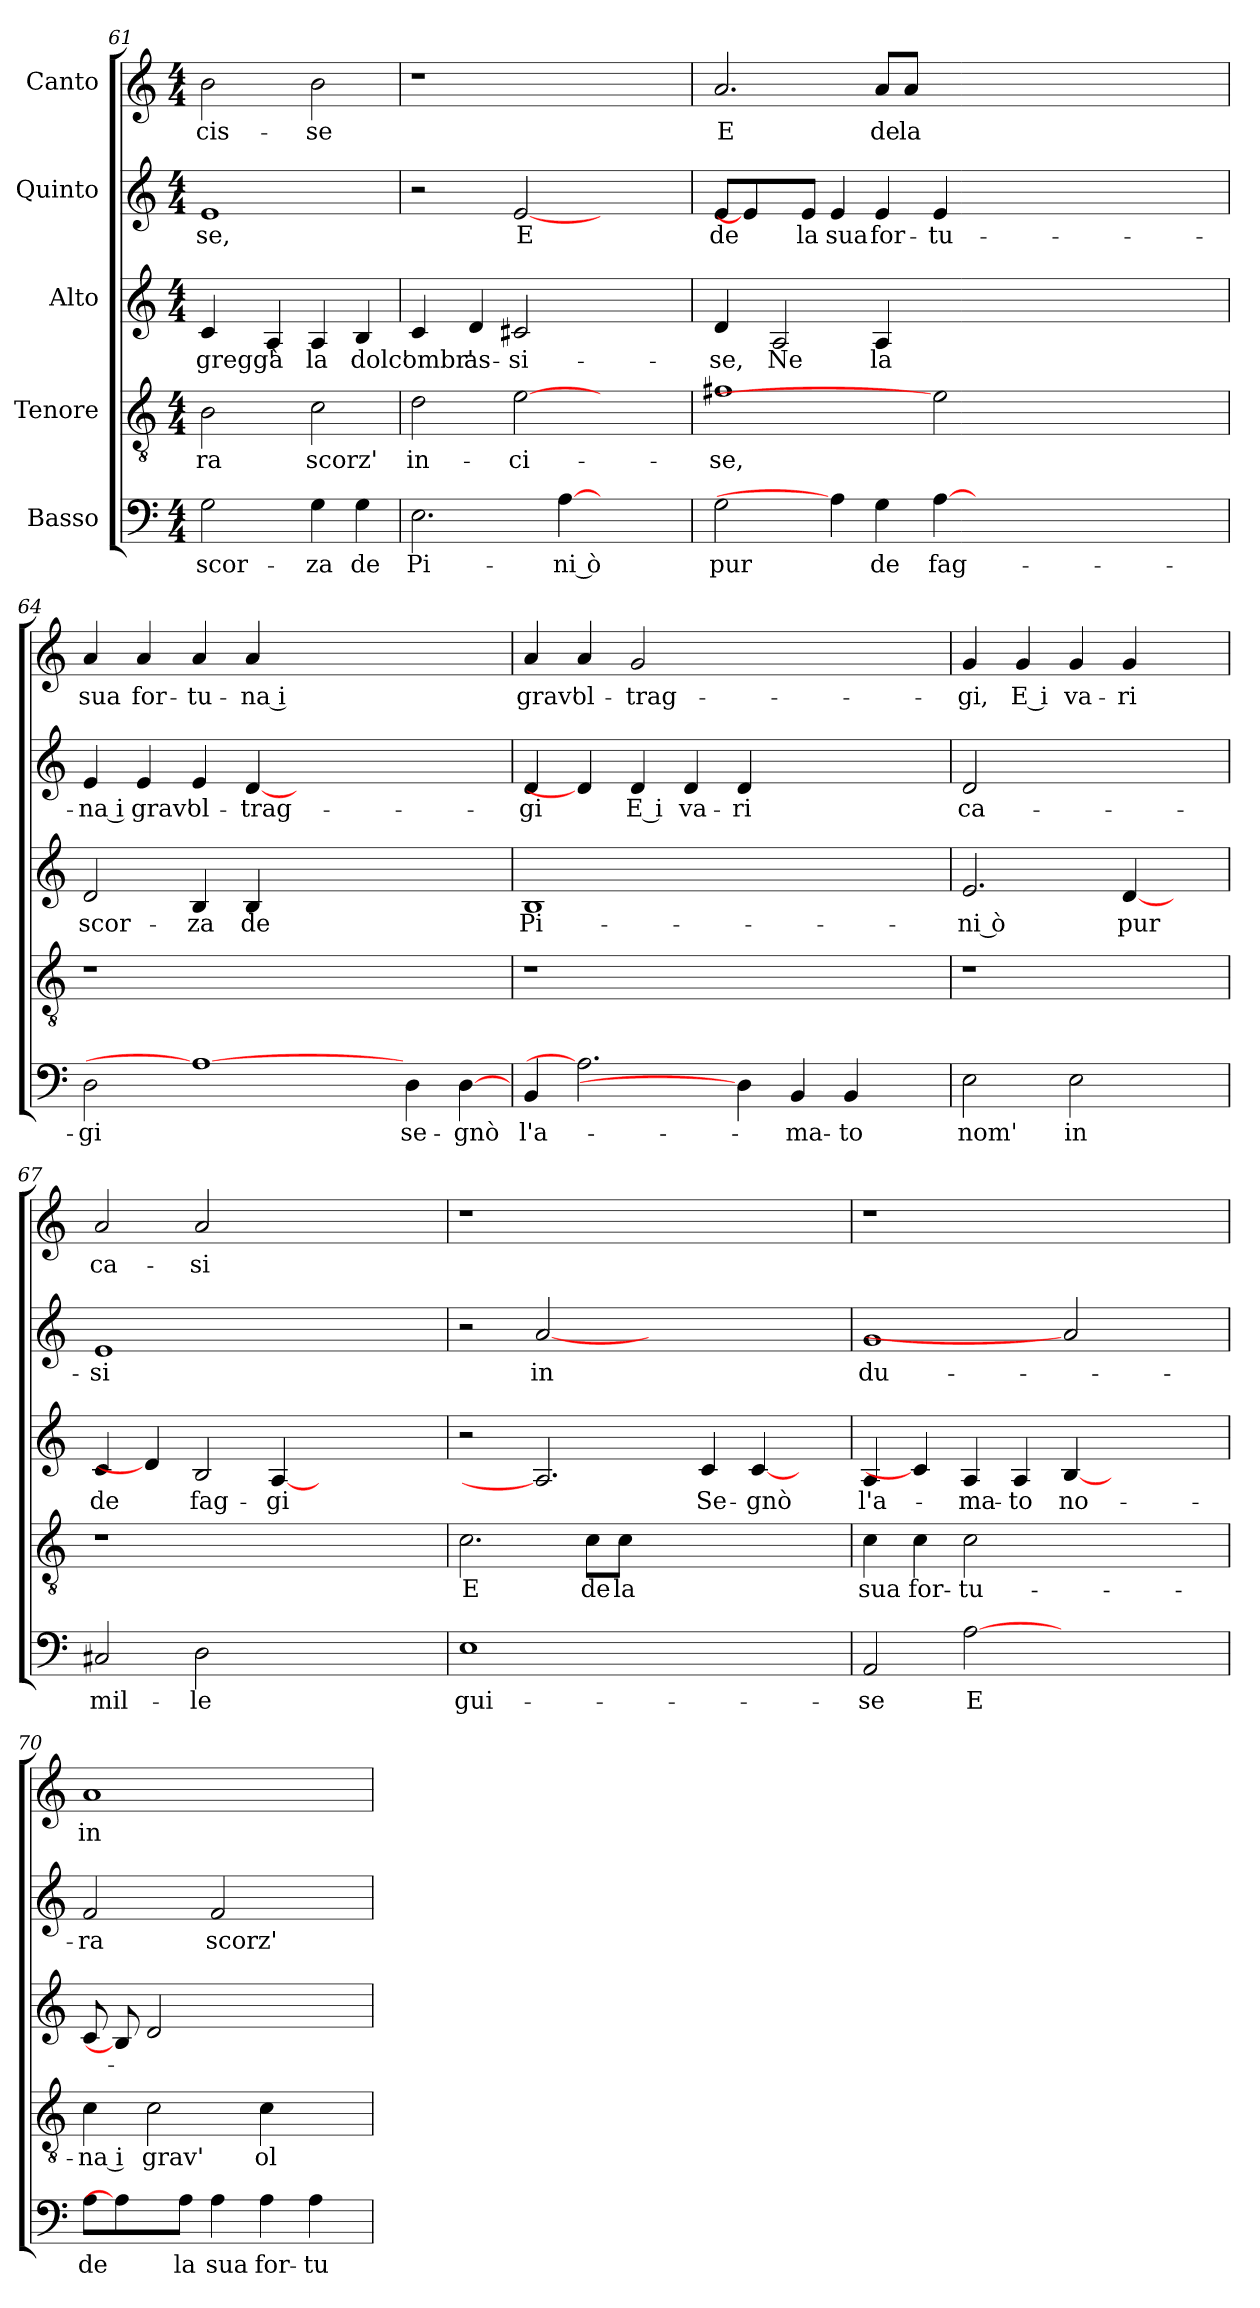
**kern	**text	**kern	**text	**kern	**text	**kern	**text	**kern	**text
*part5	*part5	*part4	*part4	*part3	*part3	*part2	*part2	*part1	*part1
*staff5	*staff5	*staff4	*staff4	*staff3	*staff3	*staff2	*staff2	*staff1	*staff1
*I"Basso	*	*I"Tenore	*	*I"Alto	*	*I"Quinto	*	*I"Canto	*
!!LO:PB:g=z
*clefF4	*	*clefGv2	*	*clefG2	*	*clefG2	*	*clefG2	*
*k[]	*	*k[]	*	*k[]	*	*k[]	*	*k[]	*
*M4/4	*	*M4/4	*	*M4/4	*	*M4/4	*	*M4/4	*
=61	=61	=61	=61	=61	=61	=61	=61	=61	=61
!	!LO:LY:b	!	!LO:LY:b	!	!LO:LY:b	!	!LO:LY:b	!	!LO:LY:b
2G\	scor-	2B\	-ra	4c/	gregg'	1e	-se,	2b\	-cis-
!	!	!	!	!	!LO:LY:b	!	!	!	!
.	.	.	.	4A/	à	.	.	.	.
!	!LO:LY:b	!	!LO:LY:b	!	!LO:LY:b	!	!	!	!LO:LY:b
4G\	-za	2c\	scorz'	4A/	la	.	.	2b\	-se
!	!LO:LY:b	!	!	!	!LO:LY:b	!	!	!	!
4G\	de	.	.	4B/	dolc'	.	.	.	.
=62	=62	=62	=62	=62	=62	=62	=62	=62	=62
!	!LO:LY:b	!	!LO:LY:b	!	!LO:LY:b	!	!	!	!
2.E\	Pi-	2d\	in-	4c/	ombr'	2r	.	1r	.
!	!	!	!	!	!LO:LY:b	!	!	!	!
.	.	.	.	4d/	as-	.	.	.	.
!	!	!	!LO:LY:b	!	!LO:LY:b	!	!LO:LY:b	!	!
.	.	[2e	-ci-	2c#X/	-si-	[2e/	E	.	.
!	!LO:LY:b	!	!	!	!	!	!	!	!
[4A\	-ni ò	.	.	.	.	.	.	.	.
4ryy	.	2ryy	.	2ryy	.	4ryy	.	2ryy	.
4ryy	.	.	.	.	.	4ryy	.	.	.
=63	=63	=63	=63	=63	=63	=63	=63	=63	=63
!	!LO:LY:b	!	!LO:LY:b	!	!LO:LY:b	!	!LO:LY:b	!	!LO:LY:b
2G\	pur	1f#X	-se,	4d/	-se,	8e/L	de	2.a/	E
.	.	.	.	.	.	4e/]	.	.	.
!	!	!	!	!	!LO:LY:b	!	!	!	!
.	.	.	.	2A/	Ne	.	.	.	.
!	!	!	!	!	!	!	!LO:LY:b	!	!
.	.	.	.	.	.	8e/J	la	.	.
!	!	!	!	!	!	!	!LO:LY:b	!	!
4A\]	.	.	.	.	.	4e/	sua	.	.
!	!LO:LY:b	!	!	!	!LO:LY:b	!	!LO:LY:b	!	!LO:LY:b
4G\	de	.	.	4A/	la	4e/	for-	8a/L	de
!	!	!	!	!	!	!	!	!	!LO:LY:b
.	.	.	.	.	.	.	.	8a/J	la
!	!LO:LY:b	!	!	!	!	!	!LO:LY:b	!	!
[4A	fag-	2e]	.	1..ryy	.	4e/	-tu-	1..ryy	.
0ryy	.	.	.	.	.	1..ryy	.	.	.
.	.	1..ryy	.	.	.	.	.	.	.
.	.	.	.	2ryy	.	.	.	2ryy	.
.	.	.	.	.	.	4ryy	.	.	.
=64	=64	=64	=64	=64	=64	=64	=64	=64	=64
!	!LO:LY:b	!	!	!	!LO:LY:b	!	!LO:LY:b	!	!LO:LY:b
2D\	-gi	1r	.	2d/	scor-	4e/	-na i	4a/	sua
!	!	!	!	!	!	!	!LO:LY:b	!	!LO:LY:b
.	.	.	.	.	.	4e/	grav'	4a/	for-
!	!	!	!	!	!LO:LY:b	!	!LO:LY:b	!	!LO:LY:b
1A_	.	.	.	4B/	-za	4e/	ol-	4a/	-tu-
!	!	!	!	!	!LO:LY:b	!	!LO:LY:b	!	!LO:LY:b
.	.	.	.	4B/	de	[4d/	-trag-	4a/	-na i
.	.	4ryy	.	4ryy	.	1ryy	.	4ryy	.
.	.	2.ryy	.	2.ryy	.	.	.	2.ryy	.
!	!LO:LY:b	!	!	!	!	!	!	!	!
4D\	se-	.	.	.	.	.	.	.	.
!	!LO:LY:b	!	!	!	!	!	!	!	!
[4D\	-gnò	.	.	.	.	.	.	.	.
!!LO:LB:g=z
=65	=65	=65	=65	=65	=65	=65	=65	=65	=65
!	!LO:LY:b	!	!	!	!LO:LY:b	!	!LO:LY:b	!	!LO:LY:b
4BB/	l'a-	1r	.	1B	Pi-	4d/	-gi	4a/	grav'
!	!	!	!	!	!	!	!	!	!LO:LY:b
2.A]	.	.	.	.	.	4d/]	.	4a/	ol-
!	!	!	!	!	!	!	!LO:LY:b	!	!LO:LY:b
.	.	.	.	.	.	4d/	E i	2g/	-trag-
!	!	!	!	!	!	!	!LO:LY:b	!	!
.	.	.	.	.	.	4d/	va-	.	.
!	!	!	!	!	!	!	!LO:LY:b	!	!
4D\]	.	1ryy	.	1ryy	.	4d/	-ri	1ryy	.
!	!LO:LY:b	!	!	!	!	!	!	!	!
4BB/	-ma-	.	.	.	.	2.ryy	.	.	.
!	!LO:LY:b	!	!	!	!	!	!	!	!
4BB/	-to	.	.	.	.	.	.	.	.
4ryy	.	.	.	.	.	.	.	.	.
!!LO:LB:g=z
=66	=66	=66	=66	=66	=66	=66	=66	=66	=66
!	!LO:LY:b	!	!	!	!LO:LY:b	!	!LO:LY:b	!	!LO:LY:b
2E\	nom'	1r	.	2.e/	-ni ò	2d/	ca-	4g/	-gi,
!	!	!	!	!	!	!	!	!	!LO:LY:b
.	.	.	.	.	.	.	.	4g/	E i
!	!LO:LY:b	!	!	!	!	!	!	!	!LO:LY:b
2E\	in	.	.	.	.	2ryy	.	4g/	va-
!	!	!	!	!	!LO:LY:b	!	!	!	!LO:LY:b
.	.	.	.	[4d/	pur	.	.	4g/	-ri
4ryy	.	4ryy	.	4ryy	.	4ryy	.	4ryy	.
!!LO:PB:g=z
=67	=67	=67	=67	=67	=67	=67	=67	=67	=67
!	!LO:LY:b	!	!	!	!LO:LY:b	!	!LO:LY:b	!	!LO:LY:b
2C#X/	mil-	1r	.	4c/	de	1e	-si	2a/	ca-
.	.	.	.	4d/]	.	.	.	.	.
!	!LO:LY:b	!	!	!	!LO:LY:b	!	!	!	!LO:LY:b
2D\	-le	.	.	2B/	fag-	.	.	2a/	-si
!	!	!	!	!	!LO:LY:b	!	!	!	!
2.ryy	.	2.ryy	.	[4A	-gi	4ryy	.	2.ryy	.
.	.	.	.	2.ryy	.	2.ryy	.	.	.
4ryy	.	4ryy	.	.	.	.	.	4ryy	.
=68	=68	=68	=68	=68	=68	=68	=68	=68	=68
!	!LO:LY:b	!	!LO:LY:b	!	!	!	!	!	!
1E	gui-	2.c\	E	2r	.	2r	.	1r	.
!	!	!	!	!	!	!	!LO:LY:b	!	!
.	.	.	.	2.A]	.	[2a	in	.	.
!	!	!	!LO:LY:b	!	!	!	!	!	!
.	.	8c\L	de	.	.	.	.	.	.
!	!	!	!LO:LY:b	!	!	!	!	!	!
.	.	8c\J	la	.	.	.	.	.	.
2ryy	.	2ryy	.	.	.	1ryy	.	2ryy	.
!	!	!	!	!	!LO:LY:b	!	!	!	!
.	.	.	.	4c/	Se-	.	.	.	.
!	!	!	!	!	!LO:LY:b	!	!	!	!
2ryy	.	2ryy	.	[4c/	-gnò	.	.	2ryy	.
.	.	.	.	4ryy	.	.	.	.	.
=69	=69	=69	=69	=69	=69	=69	=69	=69	=69
!	!LO:LY:b	!	!LO:LY:b	!	!LO:LY:b	!	!LO:LY:b	!	!
2AA/	-se	4c\	sua	4A/	l'a-	1g	du-	1r	.
!	!	!	!LO:LY:b	!	!	!	!	!	!
.	.	4c\	for-	4c/]	.	.	.	.	.
!	!LO:LY:b	!	!LO:LY:b	!	!LO:LY:b	!	!	!	!
[2A\	E	2c\	-tu-	4A/	-ma-	.	.	.	.
!	!	!	!	!	!LO:LY:b	!	!	!	!
.	.	.	.	4A/	-to	.	.	.	.
!	!	!	!	!	!LO:LY:b	!	!	!	!
2.ryy	.	4ryy	.	[4B/	no-	2a]	.	4ryy	.
.	.	2ryy	.	8ryy	.	.	.	2ryy	.
.	.	.	.	4.ryy	.	.	.	.	.
.	.	.	.	.	.	4ryy	.	.	.
=70	=70	=70	=70	=70	=70	=70	=70	=70	=70
!	!LO:LY:b	!	!LO:LY:b	!	!	!	!LO:LY:b	!	!LO:LY:b
8A\L	de	4c\	-na i	8c/	.	2f/	-ra	1a	in
4A\]	.	.	.	8B/]	.	.	.	.	.
!	!	!	!LO:LY:b	!	!	!	!	!	!
.	.	2c\	grav'	2d/	.	.	.	.	.
!	!LO:LY:b	!	!	!	!	!	!	!	!
8A\J	la	.	.	.	.	.	.	.	.
!	!LO:LY:b	!	!	!	!	!	!LO:LY:b	!	!
4A\	sua	.	.	.	.	2f/	scorz'	.	.
!	!LO:LY:b	!	!LO:LY:b	!	!	!	!	!	!
4A\	for-	4c\	ol-	4.ryy	.	.	.	.	.
!	!LO:LY:b	!	!	!	!	!	!	!	!
4A\	-tu-	4ryy	.	.	.	4ryy	.	4ryy	.
.	.	.	.	8ryy	.	.	.	.	.
=	=	=	=	=	=	=	=	=	=
*-	*-	*-	*-	*-	*-	*-	*-	*-	*-
